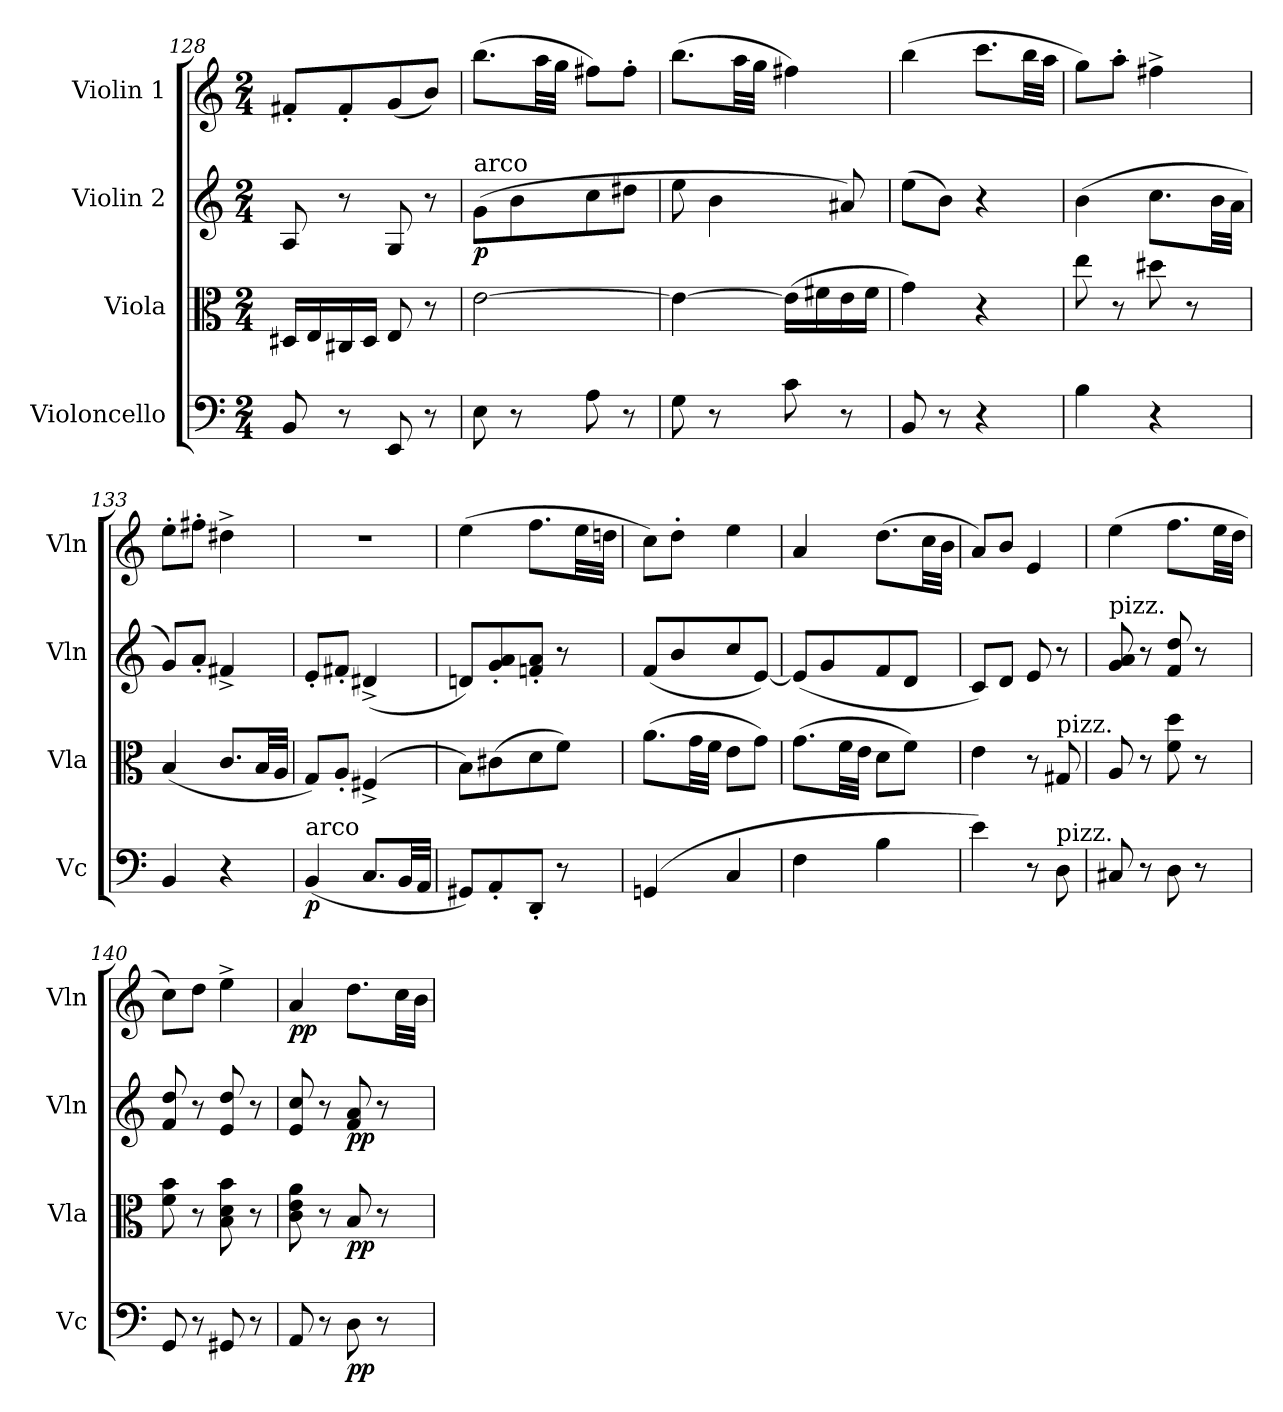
**kern	**dynam	**kern	**dynam	**kern	**dynam	**kern	**dynam
*part4	*part4	*part3	*part3	*part2	*part2	*part1	*part1
*staff4	*staff4	*staff3	*staff3	*staff2	*staff2	*staff1	*staff1
*I"Violoncello	*	*I"Viola	*	*I"Violin 2	*	*I"Violin 1	*
*I'Vc	*	*I'Vla	*	*I'Vln	*	*I'Vln	*
*clefF4	*	*clefC3	*	*clefG2	*	*clefG2	*
*k[]	*	*k[]	*	*k[]	*	*k[]	*
*M2/4	*	*M2/4	*	*M2/4	*	*M2/4	*
=128	=128	=128	=128	=128	=128	=128	=128
8BB/	.	16D#X/LL	.	8A/	.	8f#X'/L	.
.	.	16E/	.	.	.	.	.
8r	.	16C#X/	.	8r	.	8f#'/	.
.	.	16D#/JJ	.	.	.	.	.
8EE/	.	8E/	.	8G/	.	(8g/	.
8r	.	8r	.	8r	.	8b/J)	.
=129	=129	=129	=129	=129	=129	=129	=129
!	!	!	!	!LO:TX:a:t=arco	!	!	!
!	!	!	!	!	!LO:DY:b	!	!
8E\	.	[2e\	.	(8g\L	p	(8.bb\L	.
8r	.	.	.	8b\	.	.	.
.	.	.	.	.	.	32aa\LL	.
.	.	.	.	.	.	32gg\JJJ	.
8A\	.	.	.	8cc\	.	8ff#X\L)	.
8r	.	.	.	8dd#X\J	.	8ff#'\J	.
=130	=130	=130	=130	=130	=130	=130	=130
8G\	.	4e\_	.	8ee\	.	(8.bb\L	.
8r	.	.	.	4b\	.	.	.
.	.	.	.	.	.	32aa\LL	.
.	.	.	.	.	.	32gg\JJJ	.
8c\	.	(16e\LL]	.	.	.	4ff#X\)	.
.	.	16f#X\	.	.	.	.	.
8r	.	16e\	.	8a#X/)	.	.	.
.	.	16f#\JJ	.	.	.	.	.
=131	=131	=131	=131	=131	=131	=131	=131
8BB/	.	4g\)	.	(8ee\L	.	(4bb\	.
8r	.	.	.	8b\J)	.	.	.
4r	.	4r	.	4r	.	8.ccc\L	.
.	.	.	.	.	.	32bb\LL	.
.	.	.	.	.	.	32aa\JJJ	.
=132	=132	=132	=132	=132	=132	=132	=132
4B\	.	8ee\	.	(4b\	.	8gg\L)	.
.	.	8r	.	.	.	8aa'\J	.
4r	.	8dd#X\	.	8.cc\L	.	4ff#X^\	.
.	.	8r	.	.	.	.	.
.	.	.	.	32b\LL	.	.	.
.	.	.	.	32a\JJJ	.	.	.
=133	=133	=133	=133	=133	=133	=133	=133
4BB/	.	(4B/	.	8g/L)	.	8ee'\L	.
.	.	.	.	8a'/J	.	8ff#X'\J	.
4r	.	8.c/L	.	4f#X^/	.	4dd#X^\	.
.	.	32B/LL	.	.	.	.	.
.	.	32A/JJJ	.	.	.	.	.
=134	=134	=134	=134	=134	=134	=134	=134
!LO:TX:a:t=arco	!	!	!	!	!	!	!
!	!LO:DY:b	!	!	!	!	!	!
(4BB/	p	8G/L)	.	8e'/L	.	2r	.
.	.	8A'/J	.	8f#X'/J	.	.	.
8.C/L	.	(4F#X^/	.	(4d#X^/	.	.	.
32BB/LL	.	.	.	.	.	.	.
32AA/JJJ	.	.	.	.	.	.	.
!!LO:LB:g=z
=135	=135	=135	=135	=135	=135	=135	=135
8GG#X/L)	.	8B\L)	.	8dn/L)	.	(4ee\	.
8AA'/	.	(8c#X\	.	8g/' 8a/'	.	.	.
8DD'/J	.	8d\	.	8fn/' 8a/'J	.	8.ff\L	.
8r	.	8f\J)	.	8r	.	.	.
.	.	.	.	.	.	32ee\LL	.
.	.	.	.	.	.	32ddn\JJJ	.
=136	=136	=136	=136	=136	=136	=136	=136
(4GGn/	.	(8.a\L	.	(8f/L	.	8cc\L)	.
.	.	.	.	8b/	.	8dd'\J	.
.	.	32g\LL	.	.	.	.	.
.	.	32f\JJJ	.	.	.	.	.
4C/	.	8e\L	.	8cc/	.	4ee\	.
.	.	8g\J)	.	[8e/J)	.	.	.
=137	=137	=137	=137	=137	=137	=137	=137
4F\	.	(8.g\L	.	(8e/L]	.	4a/	.
.	.	.	.	8g/	.	.	.
.	.	32f\LL	.	.	.	.	.
.	.	32e\JJJ	.	.	.	.	.
4B\	.	8d\L	.	8f/	.	(8.dd\L	.
.	.	8f\J)	.	8d/J	.	.	.
.	.	.	.	.	.	32cc\LL	.
.	.	.	.	.	.	32b\JJJ	.
=138	=138	=138	=138	=138	=138	=138	=138
4e\)	.	4e\	.	8c/L)	.	8a/L)	.
.	.	.	.	8d/J	.	8b/J	.
8r	.	8r	.	8e/	.	4e/	.
!	!	!LO:TX:a:t=pizz.	!	!	!	!	!
!LO:TX:a:t=pizz.	!	!	!	!	!	!	!
8D\	.	8G#X/	.	8r	.	.	.
=139	=139	=139	=139	=139	=139	=139	=139
!	!	!	!	!LO:TX:a:t=pizz.	!	!	!
8C#X/	.	8A/	.	8g/ 8a/	.	(4ee\	.
8r	.	8r	.	8r	.	.	.
8D\	.	8f\ 8dd\	.	8f/ 8dd/	.	8.ff\L	.
8r	.	8r	.	8r	.	.	.
.	.	.	.	.	.	32ee\LL	.
.	.	.	.	.	.	32dd\JJJ	.
=140	=140	=140	=140	=140	=140	=140	=140
8GG/	.	8f\ 8b\	.	8f/ 8dd/	.	8cc\L)	.
8r	.	8r	.	8r	.	8dd\J	.
8GG#X/	.	8B\ 8d\ 8b\	.	8e/ 8dd/	.	4ee^\	.
8r	.	8r	.	8r	.	.	.
=141	=141	=141	=141	=141	=141	=141	=141
!	!	!	!	!	!	!	!LO:DY:b
8AA/	.	8c\ 8e\ 8a\	.	8e/ 8cc/	.	4a/	pp
8r	.	8r	.	8r	.	.	.
!	!LO:DY:b	!	!LO:DY:b	!	!LO:DY:b	!	!
8D\	pp	8B/	pp	8f/ 8a/	pp	8.dd\L	.
8r	.	8r	.	8r	.	.	.
.	.	.	.	.	.	32cc\LL	.
.	.	.	.	.	.	32b\JJJ	.
=	=	=	=	=	=	=	=
*-	*-	*-	*-	*-	*-	*-	*-
